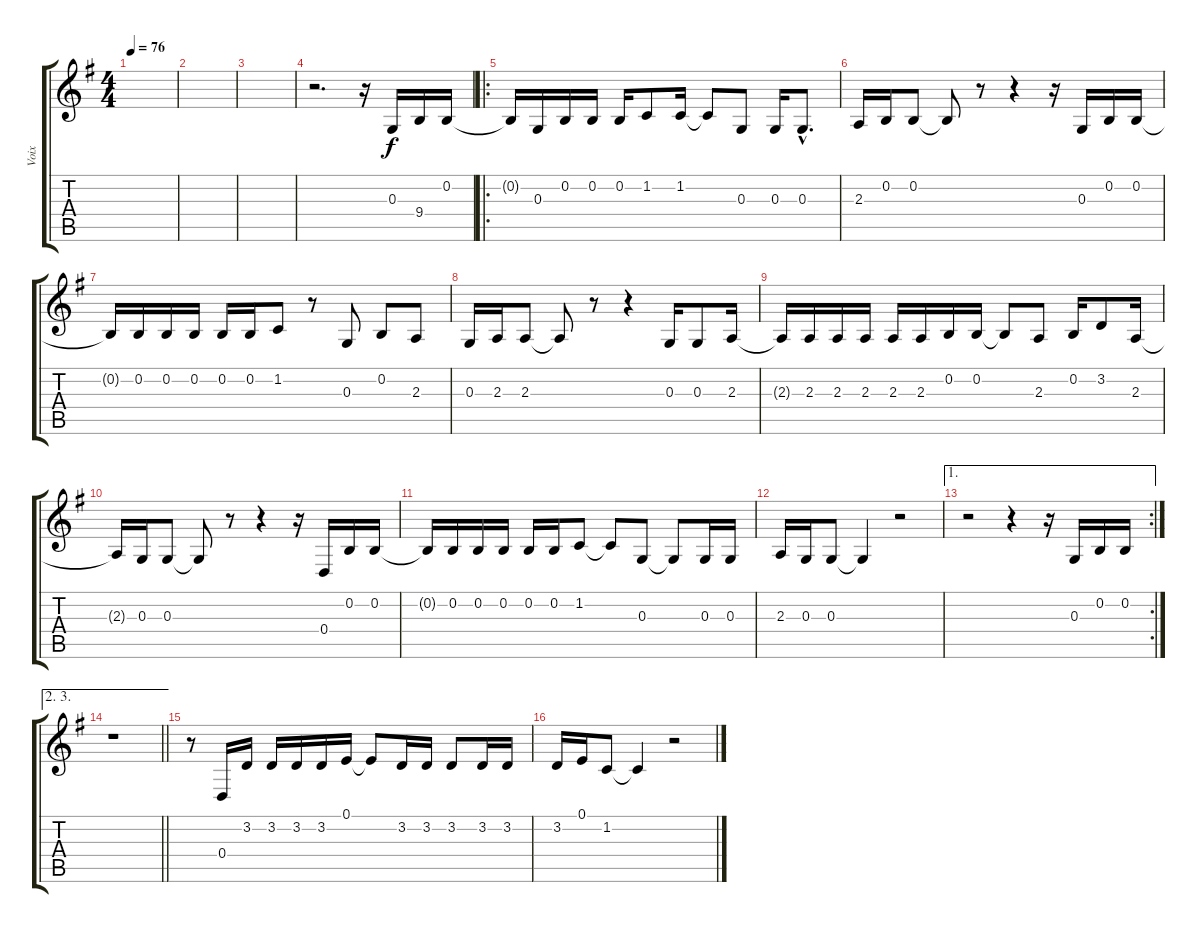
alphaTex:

\track ("Voix" "Voix") {instrument synthvoice}
\staff {score tabs}
\tuning (E4 B3 G3 D3 A2 E2) {hide}
\ts (4 4)
\tempo 76
\clef g2
\ks g
|
|
|
r.2{d} r.16 0.3.16 9.4.16 0.2.16 |
\ro
0.2{t}.16 0.3.16 0.2.16 0.2.16 0.2.16 1.2.8 1.2.16 1.2{t}.8 0.3.8 0.3.16 0.3{hac}.8{d} |
2.3.16 0.2.16 0.2.8 0.2{t}.8 r.8 r.4 r.16 0.3.16 0.2.16 0.2.16 |
0.2{t}.16 0.2.16 0.2.16 0.2.16 0.2.16 0.2.16 1.2.8 r.8 0.3.8 0.2.8 2.3.8 |
0.3.16 2.3.16 2.3.8 2.3{t}.8 r.8 r.4 0.3.16 0.3.8 2.3.16 |
2.3{t}.16 2.3.16 2.3.16 2.3.16 2.3.16 2.3.16 0.2.16 0.2.16 0.2{t}.8 2.3.8 0.2.16 3.2.8 2.3.16 |
2.3{t}.16 0.3.16 0.3.8 0.3{t}.8 r.8 r.4 r.16 0.4.16 0.2.16 0.2.16 |
0.2{t}.16 0.2.16 0.2.16 0.2.16 0.2.16 0.2.16 1.2.8 1.2{t}.8 0.3.8 0.3{t}.8 0.3.16 0.3.16 |
2.3.16 0.3.16 0.3.8 0.3{t}.4 r.2 |
\ae 1
\rc 2
r.2 r.4 r.16 0.3.16 0.2.16 0.2.16 |
\ae (2 3)
\barLineRight lightlight
r.1 |
r.8 0.4.16 3.2.16 3.2.16 3.2.16 3.2.16 0.1.16 0.1{t}.8 3.2.16 3.2.16 3.2.8 3.2.16 3.2.16 |
3.2.16 0.1.16 1.2.8 1.2{t}.4 r.2
